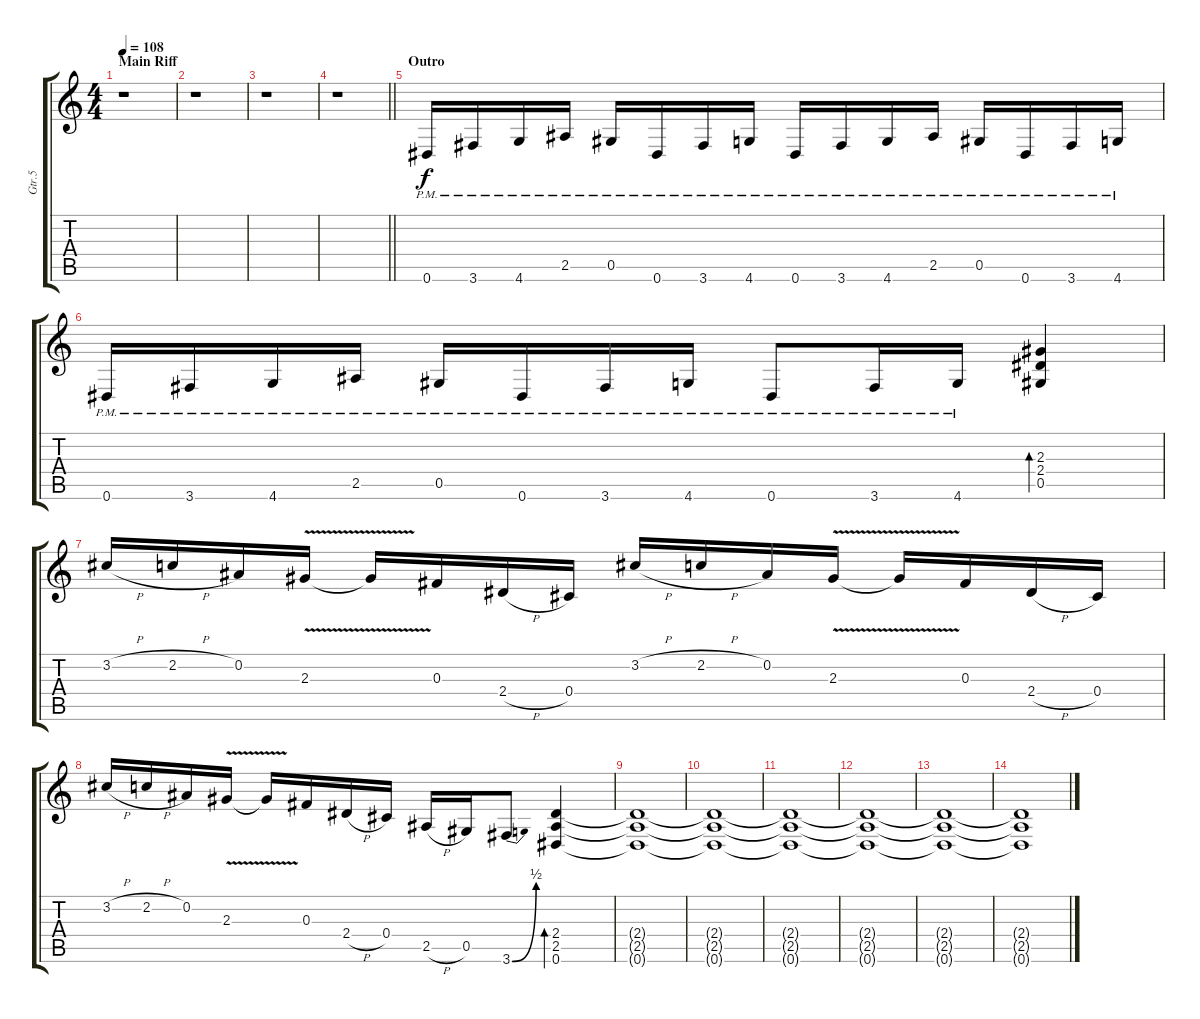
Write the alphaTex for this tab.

\track ("Gtr.5" "Gtr.5") {instrument distortionguitar}
\staff {score tabs}
\tuning (Eb4 Bb3 Gb3 Db3 Ab2 Eb2) {hide}
\ts (4 4)
\section ("" "Main Riff")
\tempo 108
\clef g2
\ks c
r.1{dy f} |
r.1 |
r.1 |
\barLineRight lightlight
r.1 |
\section ("" "Outro")
0.6{pm}.16 3.6{pm}.16 4.6{pm}.16 2.5{pm}.16 0.5{pm}.16 0.6{pm}.16 3.6{pm}.16 4.6{pm}.16 0.6{pm}.16 3.6{pm}.16 4.6{pm}.16 2.5{pm}.16 0.5{pm}.16 0.6{pm}.16 3.6{pm}.16 4.6{pm}.16 |
0.6{pm}.16 3.6{pm}.16 4.6{pm}.16 2.5{pm}.16 0.5{pm}.16 0.6{pm}.16 3.6{pm}.16 4.6{pm}.16 0.6{pm}.8 3.6{pm}.16 4.6{pm}.16 (2.3 2.4 0.5).4{bd 60} |
3.2{h}.16 2.2{h}.16 0.2.16 2.3{v}.16 2.3{t}.16 0.3.16 2.4{h}.16 0.4.16 3.2{h}.16 2.2{h}.16 0.2.16 2.3{v}.16 2.3{t}.16 0.3.16 2.4{h}.16 0.4.16 |
3.2{h}.16 2.2{h}.16 0.2.16 2.3{v}.16 2.3{t}.16 0.3.16 2.4{h}.16 0.4.16 2.5{h}.16 0.5.16 3.6{be (bend 0 0 60 2)}.8 (2.4 2.5 0.6).4{bd 60} |
(2.4{t} 2.5{t} 0.6{t}).1 |
(2.4{t} 2.5{t} 0.6{t}).1 |
(2.4{t} 2.5{t} 0.6{t}).1{volume 8} |
(2.4{t} 2.5{t} 0.6{t}).1 |
(2.4{t} 2.5{t} 0.6{t}).1{volume 0} |
(2.4{t} 2.5{t} 0.6{t}).1
